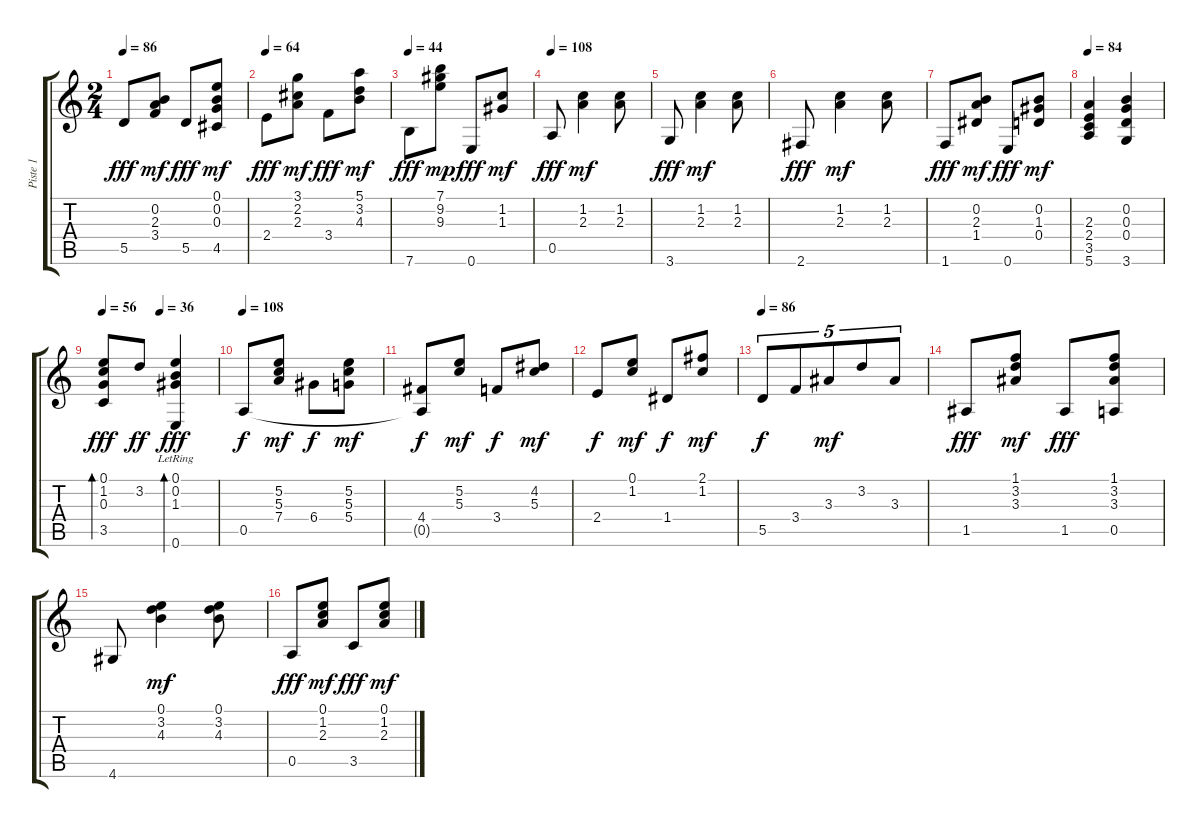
\track ("Piste 1" "Piste 1") {instrument acousticguitarnylon}
\staff {score tabs}
\tuning (E4 B3 G3 D3 A2 E2) {hide}
\ts (2 4)
\tempo 86
\clef g2
\ks c
5.5.8{dy fff} (0.2 2.3 3.4).8{dy mf} 5.5.8{dy fff} (0.1 0.2 0.3 4.5).8{dy mf} |
\tempo 64
2.4.8{dy fff} (3.1 2.2 2.3).8{dy mf} 3.4.8{dy fff} (5.1 3.2 4.3).8{dy mf} |
\tempo 44
7.6.8{dy fff} (7.1 9.2 9.3).8{dy mp} 0.6.8{dy fff} (1.2 1.3).8{dy mf} |
\tempo 108
0.5.8{dy fff} (1.2 2.3).4{dy mf} (1.2 2.3).8 |
3.6.8{dy fff} (1.2 2.3).4{dy mf} (1.2 2.3).8 |
2.6.8{dy fff} (1.2 2.3).4{dy mf} (1.2 2.3).8 |
1.6.8{dy fff} (0.2 2.3 1.4).8{dy mf} 0.6.8{dy fff} (0.2 1.3 0.4).8{dy mf} |
\tempo 84
(2.3 2.4 3.5 5.6).4 (0.2 0.3 0.4 3.6).4 |
\tempo 56
\tempo (36 0.5)
(0.1 1.2 0.3 3.5).8{bd 240 dy fff} 3.2.8{dy ff} (0.1{lr} 0.2 1.3 0.6).4{bd 480 dy fff} |
\tempo 108
0.5.8{dy f} (5.2 5.3 7.4).8{dy mf} 6.4.8{dy f} (5.2 5.3 5.4).8{dy mf} |
(4.4 0.5{t}).8{dy f} (5.2 5.3).8{dy mf} 3.4.8{dy f} (4.2 5.3).8{dy mf} |
2.4.8{dy f} (0.1 1.2).8{dy mf} 1.4.8{dy f} (2.1 1.2).8{dy mf} |
\tempo 100
\tempo 86
5.5.8{tu (5 4) dy f} 3.4.8{tu (5 4)} 3.3.8{tu (5 4) dy mf} 3.2.8{tu (5 4)} 3.3.8{tu (5 4)} |
1.5.8{dy fff} (1.1 3.2 3.3).8{dy mf} 1.5.8{dy fff} (1.1 3.2 3.3 0.5).8 |
4.6.8 (0.1 3.2 4.3).4{dy mf} (0.1 3.2 4.3).8 |
0.5.8{dy fff} (0.1 1.2 2.3).8{dy mf} 3.5.8{dy fff} (0.1 1.2 2.3).8{dy mf}
